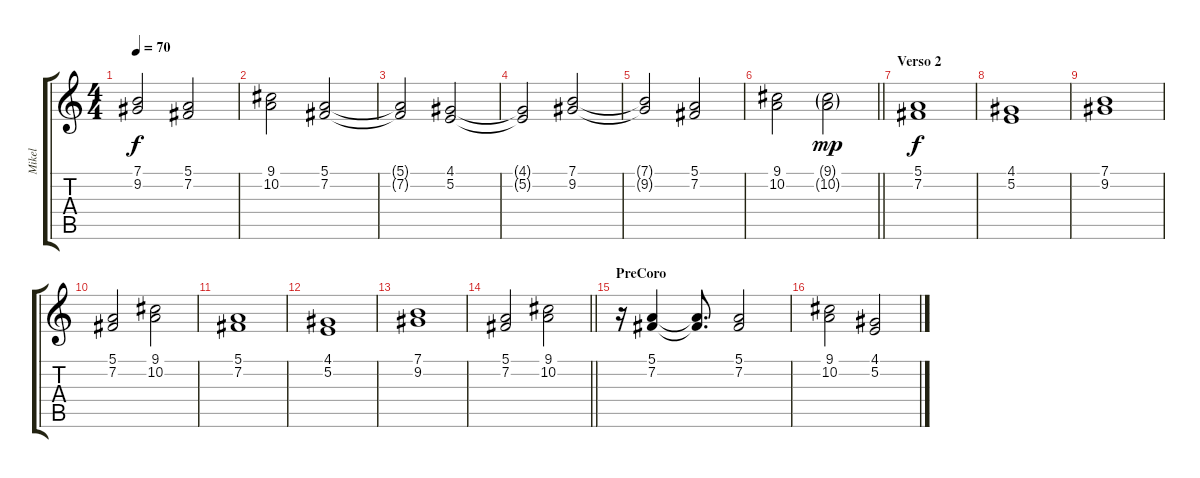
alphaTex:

\track ("Mikel" "Mikel") {instrument stringensemble1}
\staff {score tabs}
\tuning (E4 B3 G3 D3 A2 E2) {hide}
\ts (4 4)
\tempo 70
\clef g2
\ks c
(7.1{t} 9.2{t}).2{dy f} (5.1 7.2).2 |
(9.1 10.2).2 (5.1 7.2).2 |
(5.1{t} 7.2{t}).2 (4.1 5.2).2 |
(4.1{t} 5.2{t}).2 (7.1 9.2).2 |
(7.1{t} 9.2{t}).2 (5.1 7.2).2 |
\barLineRight lightlight
(9.1 10.2).2 (9.1{g} 10.2{g}).2{dy mp} |
\section ("" "Verso 2")
(5.1 7.2).1{dy f} |
(4.1 5.2).1 |
(7.1 9.2).1 |
(5.1 7.2).2 (9.1 10.2).2 |
(5.1 7.2).1 |
(4.1 5.2).1 |
(7.1 9.2).1 |
\barLineRight lightlight
(5.1 7.2).2 (9.1 10.2).2 |
\section ("" "PreCoro")
r.16 (5.1 7.2).4 (5.1{t} 7.2{t}).8{d} (5.1 7.2).2 |
(9.1 10.2).2 (4.1 5.2).2
